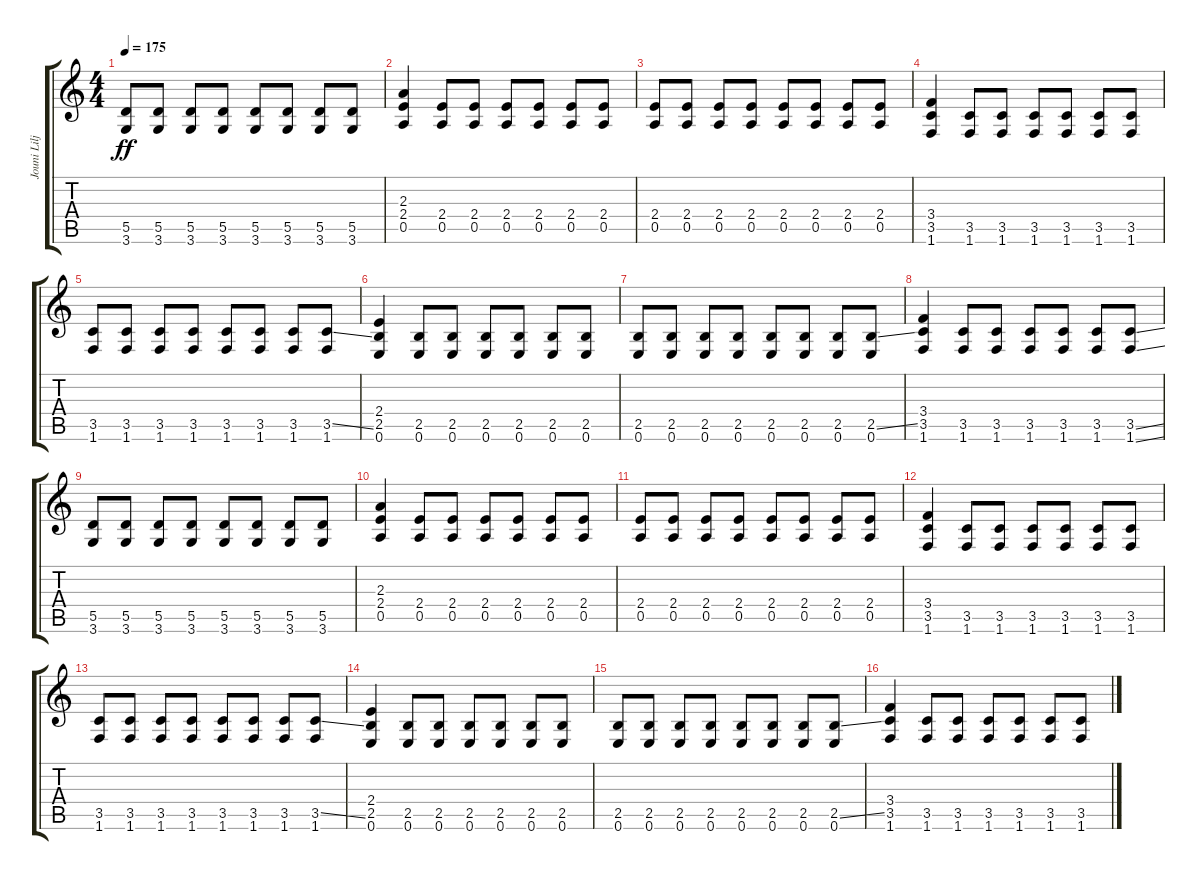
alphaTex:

\track ("Jouni Lilja-Rhythm Distortion" "Jouni Lilj") {instrument overdrivenguitar}
\staff {score tabs}
\tuning (E4 B3 G3 D3 A2 E2) {hide}
\ts (4 4)
\tempo 175
\clef g2
\ks c
(5.5 3.6).8{dy ff} (5.5 3.6).8 (5.5 3.6).8 (5.5 3.6).8 (5.5 3.6).8 (5.5 3.6).8 (5.5 3.6).8 (5.5 3.6).8 |
(2.3 2.4 0.5).4 (2.4 0.5).8 (2.4 0.5).8 (2.4 0.5).8 (2.4 0.5).8 (2.4 0.5).8 (2.4 0.5).8 |
(2.4 0.5).8 (2.4 0.5).8 (2.4 0.5).8 (2.4 0.5).8 (2.4 0.5).8 (2.4 0.5).8 (2.4 0.5).8 (2.4 0.5).8 |
(3.4 3.5 1.6).4 (3.5 1.6).8 (3.5 1.6).8 (3.5 1.6).8 (3.5 1.6).8 (3.5 1.6).8 (3.5 1.6).8 |
(3.5 1.6).8 (3.5 1.6).8 (3.5 1.6).8 (3.5 1.6).8 (3.5 1.6).8 (3.5 1.6).8 (3.5 1.6).8 (3.5{ss} 1.6).8 |
(2.4 2.5 0.6).4 (2.5 0.6).8 (2.5 0.6).8 (2.5 0.6).8 (2.5 0.6).8 (2.5 0.6).8 (2.5 0.6).8 |
(2.5 0.6).8 (2.5 0.6).8 (2.5 0.6).8 (2.5 0.6).8 (2.5 0.6).8 (2.5 0.6).8 (2.5 0.6).8 (2.5{ss} 0.6).8 |
(3.4 3.5 1.6).4 (3.5 1.6).8 (3.5 1.6).8 (3.5 1.6).8 (3.5 1.6).8 (3.5 1.6).8 (3.5{ss} 1.6{ss}).8 |
(5.5 3.6).8 (5.5 3.6).8 (5.5 3.6).8 (5.5 3.6).8 (5.5 3.6).8 (5.5 3.6).8 (5.5 3.6).8 (5.5 3.6).8 |
(2.3 2.4 0.5).4 (2.4 0.5).8 (2.4 0.5).8 (2.4 0.5).8 (2.4 0.5).8 (2.4 0.5).8 (2.4 0.5).8 |
(2.4 0.5).8 (2.4 0.5).8 (2.4 0.5).8 (2.4 0.5).8 (2.4 0.5).8 (2.4 0.5).8 (2.4 0.5).8 (2.4 0.5).8 |
(3.4 3.5 1.6).4 (3.5 1.6).8 (3.5 1.6).8 (3.5 1.6).8 (3.5 1.6).8 (3.5 1.6).8 (3.5 1.6).8 |
(3.5 1.6).8 (3.5 1.6).8 (3.5 1.6).8 (3.5 1.6).8 (3.5 1.6).8 (3.5 1.6).8 (3.5 1.6).8 (3.5{ss} 1.6).8 |
(2.4 2.5 0.6).4 (2.5 0.6).8 (2.5 0.6).8 (2.5 0.6).8 (2.5 0.6).8 (2.5 0.6).8 (2.5 0.6).8 |
(2.5 0.6).8 (2.5 0.6).8 (2.5 0.6).8 (2.5 0.6).8 (2.5 0.6).8 (2.5 0.6).8 (2.5 0.6).8 (2.5{ss} 0.6).8 |
(3.4 3.5 1.6).4 (3.5 1.6).8 (3.5 1.6).8 (3.5 1.6).8 (3.5 1.6).8 (3.5 1.6).8 (3.5{ss} 1.6{ss}).8
